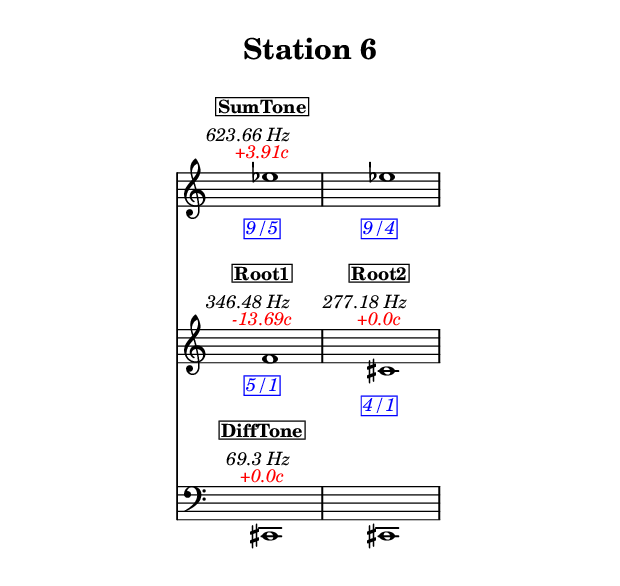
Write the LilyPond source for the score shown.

\version "2.20.0"
\language "english"

#(set-default-paper-size "a6" 'portrait)
#(set-global-staff-size 16)

\header {
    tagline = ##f
    title = \markup {
        \pad-around
            #3
            "Station 6"
        }
}

\layout {
    indent = #25
}

\paper {
    systems-per-page = 1
}

\score {
    \new Score
    <<
        \new Staff
        \with
        {
            \remove Time_signature_engraver
        }
        {
            \clef "treble"
            ef''1
            - \tweak color #red
            ^ \markup {
                \halign
                    #0
                    \italic
                        {
                            +3.91c
                        }
                }
            ^ \markup {
                \halign
                    #1
                    \italic
                        {
                            623.66
                            Hz
                        }
                }
            ^ \markup {
                \pad-around
                    #1
                    \box
                        \vcenter
                            \halign
                                #0
                                \bold
                                    {
                                        SumTone
                                    }
                }
            - \tweak color #blue
            _ \markup {
                \pad-around
                    #1
                    \box
                        \halign
                            #0
                            \italic
                                {
                                    9/5
                                }
                }
            \override Score.NonMusicalPaperColumn.padding = #5
            \clef "treble"
            ef''1
            - \tweak color #blue
            _ \markup {
                \pad-around
                    #1
                    \box
                        \halign
                            #0
                            \italic
                                {
                                    9/4
                                }
                }
        }
        \new Staff
        \with
        {
            \remove Time_signature_engraver
        }
        {
            \clef "treble"
            f'1
            - \tweak color #red
            ^ \markup {
                \halign
                    #0
                    \italic
                        {
                            -13.69c
                        }
                }
            ^ \markup {
                \halign
                    #1
                    \italic
                        {
                            346.48
                            Hz
                        }
                }
            ^ \markup {
                \pad-around
                    #1
                    \box
                        \vcenter
                            \halign
                                #0
                                \bold
                                    {
                                        Root1
                                    }
                }
            - \tweak color #blue
            _ \markup {
                \pad-around
                    #1
                    \box
                        \halign
                            #0
                            \italic
                                {
                                    5/1
                                }
                }
            \clef "treble"
            cs'1
            - \tweak color #red
            ^ \markup {
                \halign
                    #0
                    \italic
                        {
                            +0.0c
                        }
                }
            ^ \markup {
                \halign
                    #1
                    \italic
                        {
                            277.18
                            Hz
                        }
                }
            ^ \markup {
                \pad-around
                    #1
                    \box
                        \vcenter
                            \halign
                                #0
                                \bold
                                    {
                                        Root2
                                    }
                }
            - \tweak color #blue
            _ \markup {
                \pad-around
                    #1
                    \box
                        \halign
                            #0
                            \italic
                                {
                                    4/1
                                }
                }
        }
        \new Staff
        \with
        {
            \remove Time_signature_engraver
        }
        {
            \clef "bass"
            cs,1
            - \tweak color #red
            ^ \markup {
                \halign
                    #0
                    \italic
                        {
                            +0.0c
                        }
                }
            ^ \markup {
                \halign
                    #1
                    \italic
                        {
                            69.3
                            Hz
                        }
                }
            ^ \markup {
                \pad-around
                    #1
                    \box
                        \vcenter
                            \halign
                                #0
                                \bold
                                    {
                                        DiffTone
                                    }
                }
            \clef "bass"
            cs,1
        }
    >>
}